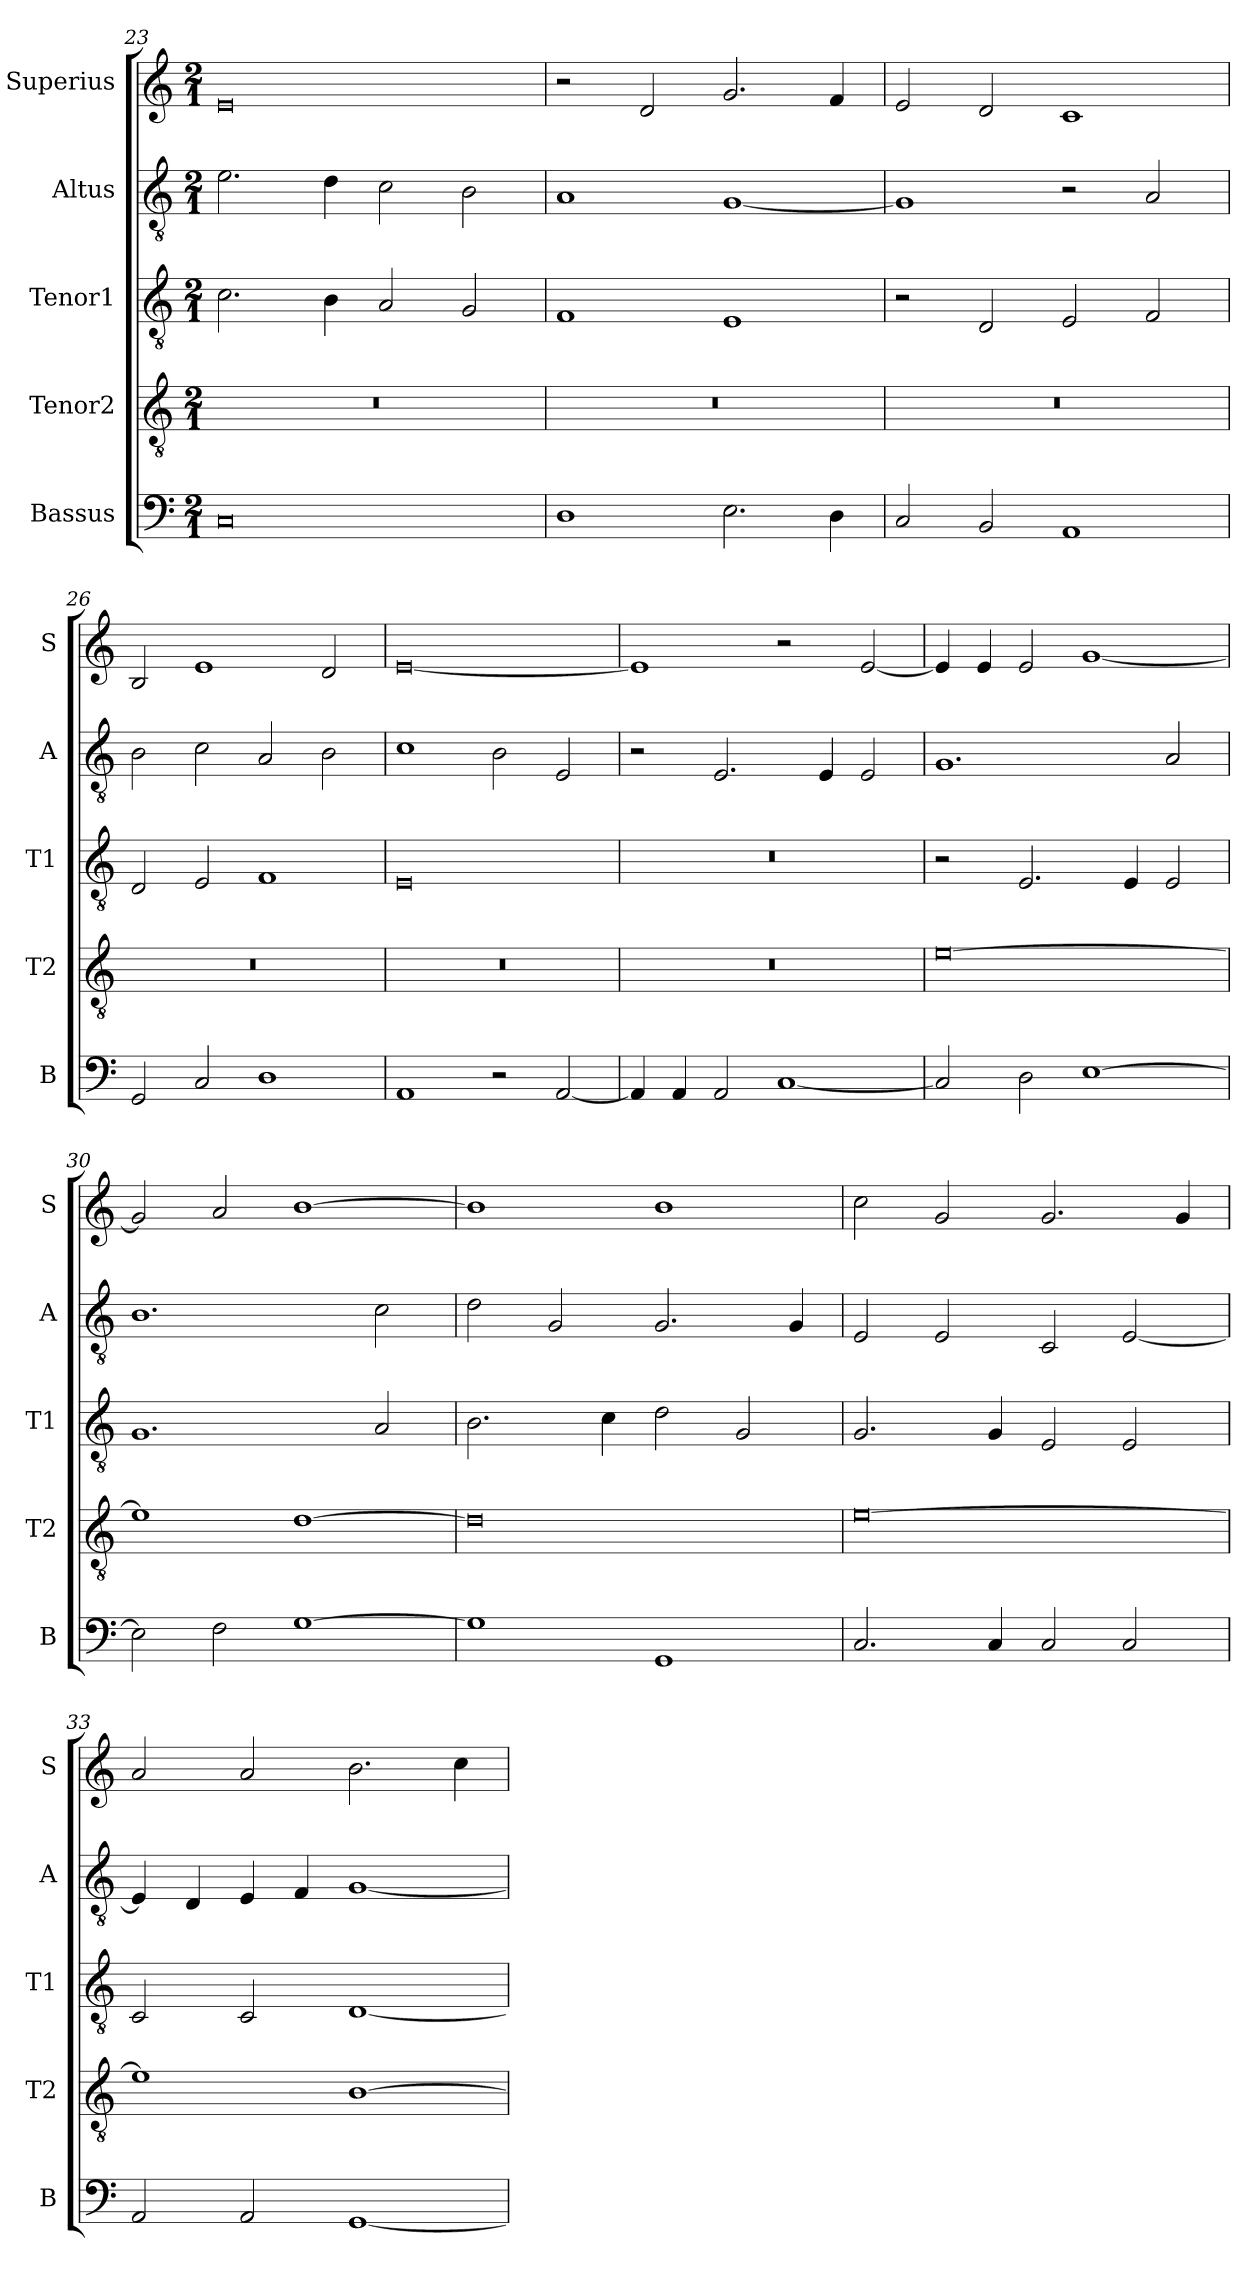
**kern	**kern	**kern	**kern	**kern
*part5	*part4	*part3	*part2	*part1
*staff5	*staff4	*staff3	*staff2	*staff1
*I"Bassus	*I"Tenor2	*I"Tenor1	*I"Altus	*I"Superius
*I'B	*I'T2	*I'T1	*I'A	*I'S
*clefF4	*clefGv2	*clefGv2	*clefGv2	*clefG2
*k[]	*k[]	*k[]	*k[]	*k[]
*M2/1	*M2/1	*M2/1	*M2/1	*M2/1
=23	=23	=23	=23	=23
0C	0r	2.c\	2.e\	0e
.	.	4B\	4d\	.
.	.	2A/	2c\	.
.	.	2G/	2B\	.
=24	=24	=24	=24	=24
1D	0r	1F	1A	2r
.	.	.	.	2d/
2.E\	.	1E	[1G	2.g/
4D\	.	.	.	4f/
=25	=25	=25	=25	=25
2C/	0r	2r	1G]	2e/
2BB/	.	2D/	.	2d/
1AA	.	2E/	2r	1c
.	.	2F/	2A/	.
=26	=26	=26	=26	=26
2GG/	0r	2D/	2B\	2B/
2C/	.	2E/	2c\	1e
1D	.	1F	2A/	.
.	.	.	2B\	2d/
=27	=27	=27	=27	=27
1AA	0r	0E	1c	[0e
2r	.	.	2B\	.
[2AA/	.	.	2E/	.
=28	=28	=28	=28	=28
4AA/]	0r	0r	2r	1e]
4AA/	.	.	.	.
2AA/	.	.	2.E/	.
[1C	.	.	.	2r
.	.	.	4E/	.
.	.	.	2E/	[2e/
=29	=29	=29	=29	=29
2C/]	[0e	2r	1.G	4e/]
.	.	.	.	4e/
2D\	.	2.E/	.	2e/
[1E	.	.	.	[1g
.	.	4E/	.	.
.	.	2E/	2A/	.
=30	=30	=30	=30	=30
2E\]	1e]	1.G	1.B	2g/]
2F\	.	.	.	2a/
[1G	[1d	.	.	[1b
.	.	2A/	2c\	.
=31	=31	=31	=31	=31
1G]	0d]	2.B\	2d\	1b]
.	.	.	2G/	.
.	.	4c\	.	.
1GG	.	2d\	2.G/	1b
.	.	2G/	.	.
.	.	.	4G/	.
=32	=32	=32	=32	=32
2.C/	[0e	2.G/	2E/	2cc\
.	.	.	2E/	2g/
4C/	.	4G/	.	.
2C/	.	2E/	2C/	2.g/
2C/	.	2E/	[2E/	.
.	.	.	.	4g/
=33	=33	=33	=33	=33
2AA/	1e]	2C/	4E/]	2a/
.	.	.	4D/	.
2AA/	.	2C/	4E/	2a/
.	.	.	4F/	.
[1GG	[1B	[1D	[1G	2.b\
.	.	.	.	4cc\
=	=	=	=	=
*-	*-	*-	*-	*-
